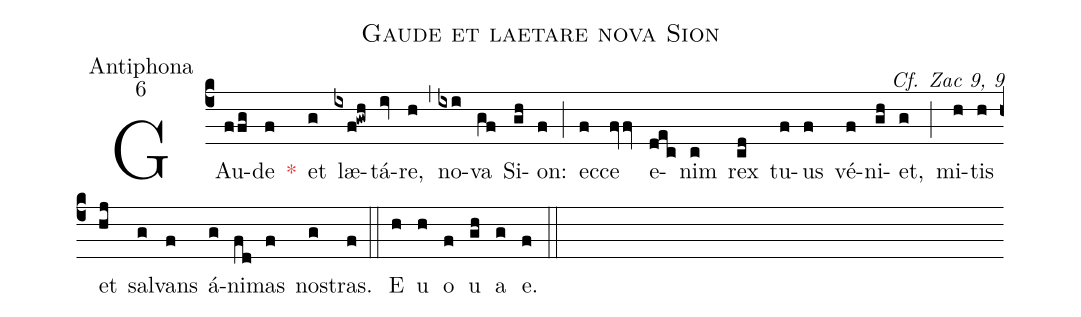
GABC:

name:Gaude et laetare nova Sion;
office-part:Antiphona;
mode:6;
commentary:Cf. Zac 9, 9;
%%
(c4) GAu(ffg)de(f) <c>*</c>() et(g) læ(ixf!gwh)tá(iv)re,(h) (,) no(ixi)va(gf) Si(gh)on:(f) (;) ec(f)ce(fvfv) e(dec)nim(c) rex(cd) tu(f)us(f) vé(f)ni(gh)et,(g) (;) mi(h)tis(h) et(hj) sal(g)vans(f) á(g)ni(fd)mas(f) nos(g)tras.(f) (::) E(h) u(h) o(f) u(gh) a(g) e.(f) (::)
